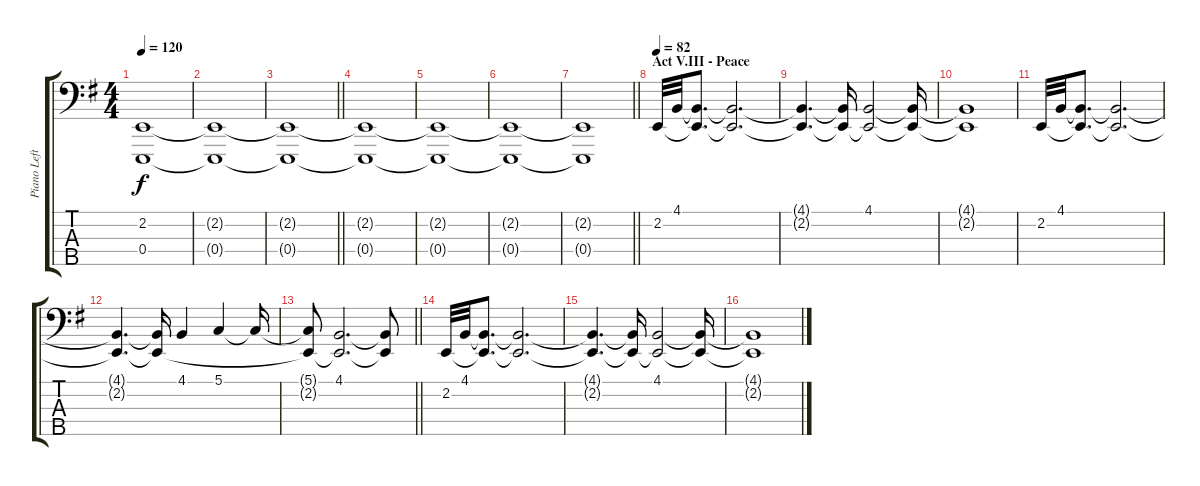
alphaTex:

\track ("Piano Left Standard" "Piano Left") {instrument acousticgrandpiano}
\staff {score tabs}
\tuning (G2 D2 A1 E1 B0) {hide}
\ts (4 4)
\tempo 120
\clef f4
\ks eminor
(2.2{t} 0.4{t}).1{dy f} |
(2.2{t} 0.4{t}).1 |
\barLineRight lightlight
(2.2{t} 0.4{t}).1 |
(2.2{t} 0.4{t}).1{volume 5} |
(2.2{t} 0.4{t}).1 |
(2.2{t} 0.4{t}).1 |
\barLineRight lightlight
(2.2{t} 0.4{t}).1 |
\section ("" "Act V.III - Peace")
\tempo 82
2.2.32{volume 16 instrument acousticgrandpiano} 4.1.32 (4.1{t} 2.2{t}).8{d} (4.1{t} 2.2{t}).2{d} |
(4.1{t} 2.2{t}).4{d} (4.1{t} 2.2{t}).16 (4.1 2.2{t}).2 (4.1{t} 2.2{t}).16 |
(4.1{t} 2.2{t}).1 |
2.2.32 4.1.32 (4.1{t} 2.2{t}).8{d} (4.1{t} 2.2{t}).2{d} |
(4.1{t} 2.2{t}).4{d} (4.1{t} 2.2{t}).16 4.1.4 5.1.4 5.1{t}.16 |
\barLineRight lightlight
(5.1{t} 2.2{t}).8 (4.1 2.2{t}).2{d} (4.1{t} 2.2{t}).8 |
2.2.32 4.1.32 (4.1{t} 2.2{t}).8{d} (4.1{t} 2.2{t}).2{d} |
(4.1{t} 2.2{t}).4{d} (4.1{t} 2.2{t}).16 (4.1 2.2{t}).2 (4.1{t} 2.2{t}).16 |
(4.1{t} 2.2{t}).1
